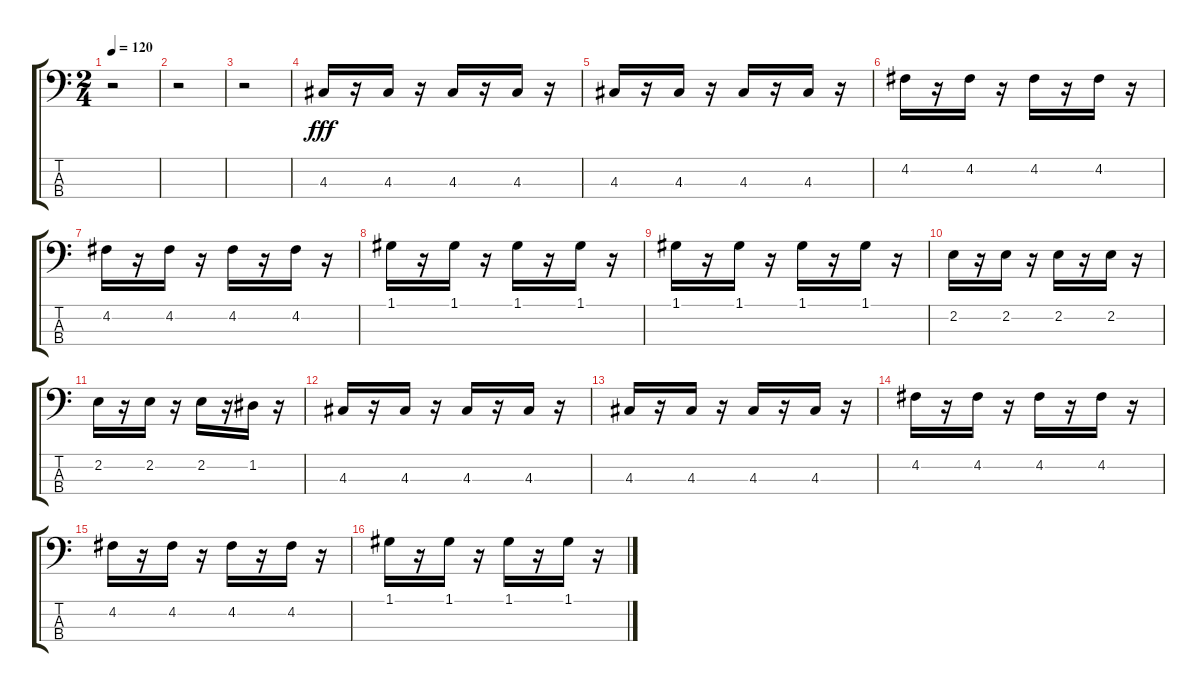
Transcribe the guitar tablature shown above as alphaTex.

\track "" {instrument fretlessbass}
\staff {score tabs}
\tuning (G2 D2 A1 E1) {hide}
\ts (2 4)
\tempo 120
\clef f4
\ks c
r.2{dy fff instrument fretlessbass} |
r.2 |
r.2 |
4.3.16 r.16 4.3.16 r.16 4.3.16 r.16 4.3.16 r.16 |
4.3.16 r.16 4.3.16 r.16 4.3.16 r.16 4.3.16 r.16 |
4.2.16 r.16 4.2.16 r.16 4.2.16 r.16 4.2.16 r.16 |
4.2.16 r.16 4.2.16 r.16 4.2.16 r.16 4.2.16 r.16 |
1.1.16 r.16 1.1.16 r.16 1.1.16 r.16 1.1.16 r.16 |
1.1.16 r.16 1.1.16 r.16 1.1.16 r.16 1.1.16 r.16 |
2.2.16 r.16 2.2.16 r.16 2.2.16 r.16 2.2.16 r.16 |
2.2.16 r.16 2.2.16 r.16 2.2.16 r.16 1.2.16 r.16 |
4.3.16 r.16 4.3.16 r.16 4.3.16 r.16 4.3.16 r.16 |
4.3.16 r.16 4.3.16 r.16 4.3.16 r.16 4.3.16 r.16 |
4.2.16 r.16 4.2.16 r.16 4.2.16 r.16 4.2.16 r.16 |
4.2.16 r.16 4.2.16 r.16 4.2.16 r.16 4.2.16 r.16 |
1.1.16 r.16 1.1.16 r.16 1.1.16 r.16 1.1.16 r.16
